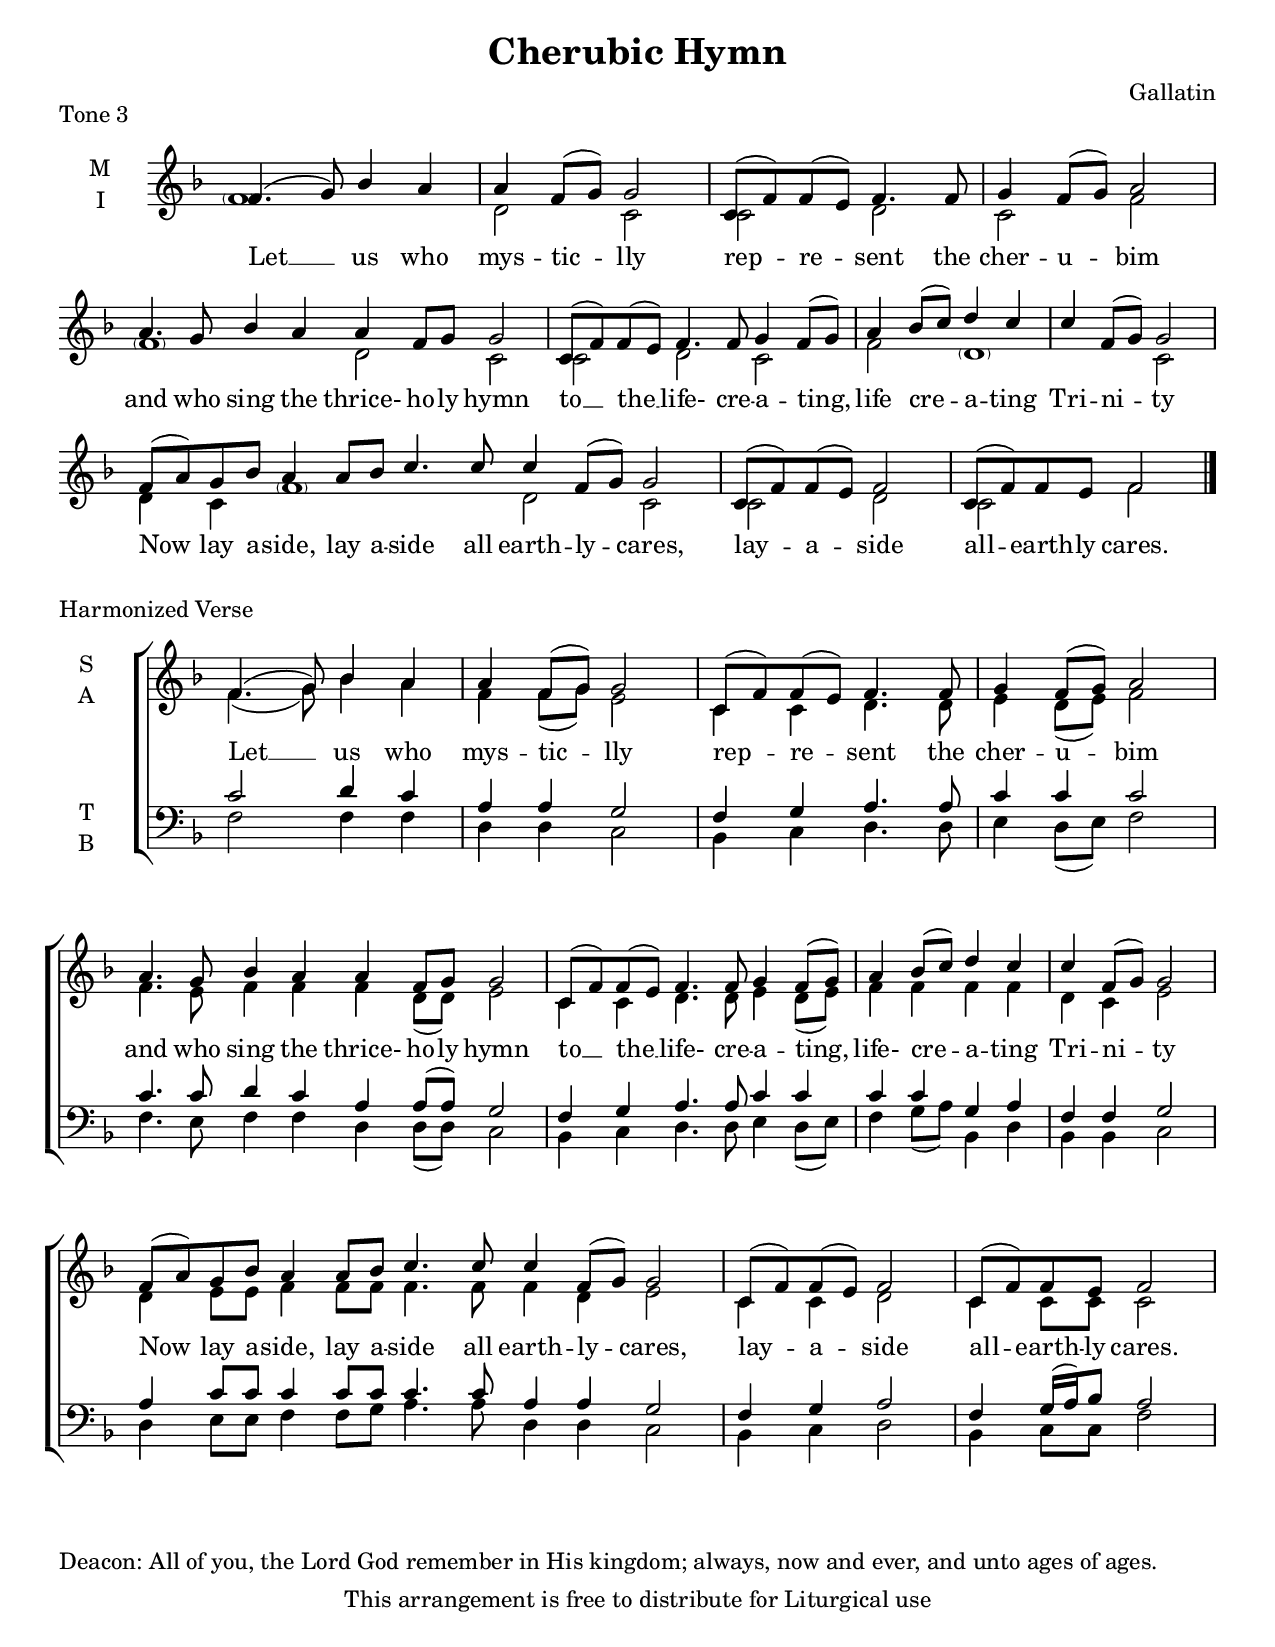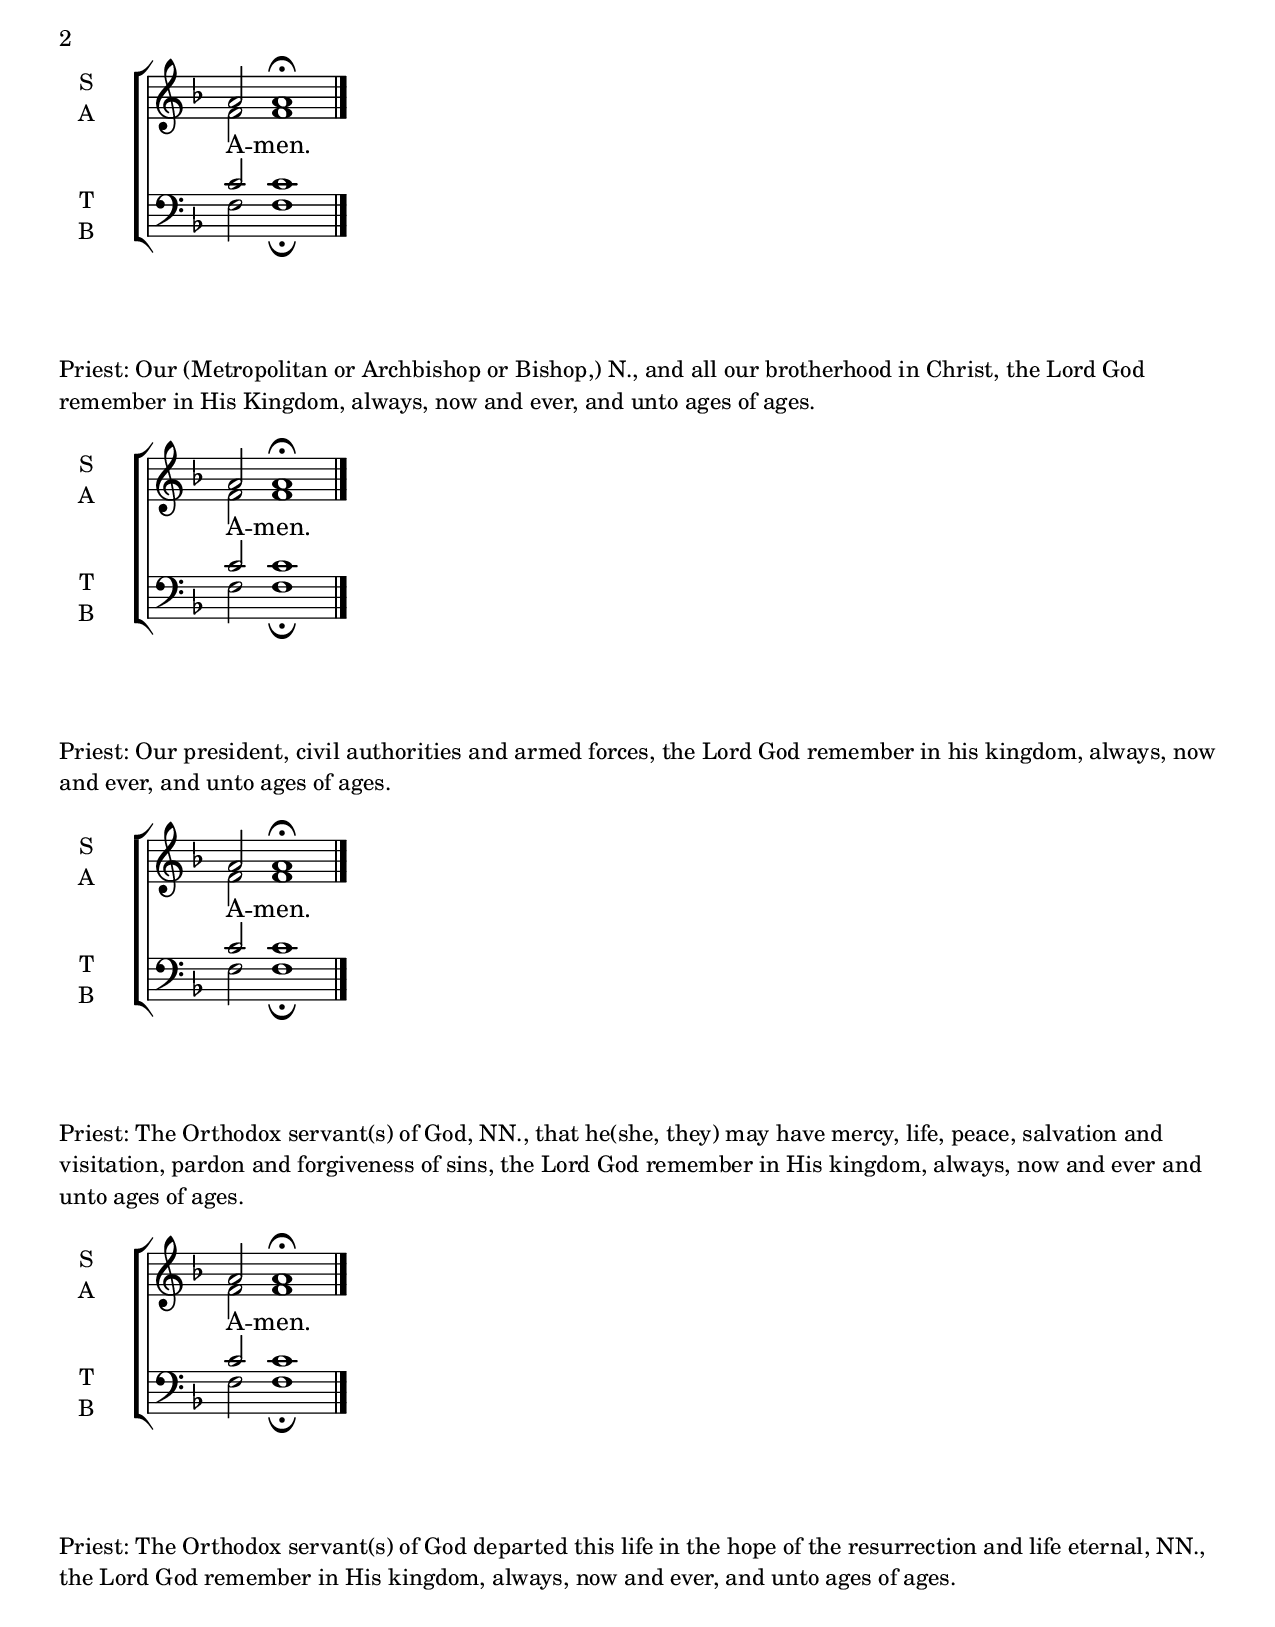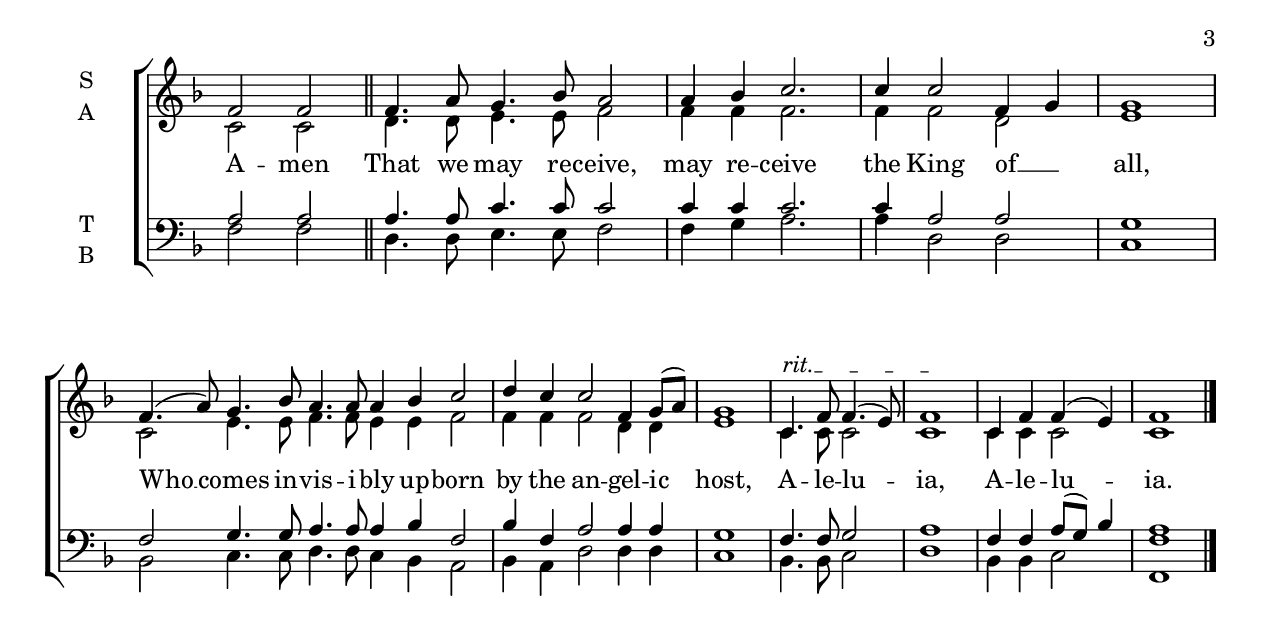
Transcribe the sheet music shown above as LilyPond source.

\version "2.18.2"
#(set-default-paper-size "letter")

\header {
  title = "Cherubic Hymn"
  subtitle = ""
  subsubtitle = ""
  piece = ""
  composer = "Gallatin"
  arranger = ""
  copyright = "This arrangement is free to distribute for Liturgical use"
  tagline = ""
}

\markup{Tone 3 }
\version "2.18.2"

% Provide an easy way to group a bunch of text together on a breve
% http://lilypond.org/doc/v2.18/Documentation/notation/working-with-ancient-music_002d_002dscenarios-and-solutions
recite = \once \override LyricText.self-alignment-X = #-1

\defineBarLine "invisible" #'("" "" "")
global = {
  \time 4/4 % Not used, Time_signature_engraver is removed from layout
  \key f \major
  %\set Timing.defaultBarType = "invisible" %% Only put bar lines where I say
}

hymnLyrics = \lyricmode {
  Let __ us who mys -- tic -- lly
  rep -- re -- sent the cher -- u -- bim
  and who sing the thrice- ho -- ly hymn
  to __ the __ life- cre -- a -- ting,
  life cre -- a -- ting Tri -- ni -- ty
  Now lay a -- side, lay a -- side all earth -- ly -- cares,
  lay -- a -- side
  all -- earth -- ly cares.
}

melody = \relative f' {
  \global % Leave these here for key to display
  f4.( g8) bes4 a a f8( g) g2

  c,8( f) f( e) f4. f8 g4 f8( g) a2

  \set Timing.measureLength = #(ly:make-moment 8/4)
  a4. g8 bes4 a a f8 g g2

  \set Timing.measureLength = #(ly:make-moment 6/4)
  c,8( f) f(e) f4. f8 g4 f8( g)

  \set Timing.measureLength = #(ly:make-moment 4/4)
  a4 bes8( c) d4 c c f,8( g) g2

   \set Timing.measureLength = #(ly:make-moment 10/4)
  f8( a) g8 bes a4  a8 bes c4. c8 c4 f,8( g) g2

  \set Timing.measureLength = #(ly:make-moment 4/4)
  c,8( f) f( e) f2 c8( f) f e f2
}


ison = \relative f' {
  \global % Leave these here for key to display
  \parenthesize f1 d2 c2
  c2 d2 c2 f2
  \parenthesize f1 d2 c2
  c2 d2 c2
  f2 \parenthesize d1 c2
  d4 c4 \parenthesize f1 d2 c2
  c2 d2 c2 f2 \bar "|."
}

\score {
  \new ChoirStaff <<
    \new Staff \with {
      midiInstrument = "choir aahs"
      instrumentName = \markup \center-column { M I }
    } <<
      \new Voice = "melody" { \voiceOne \melody }
      \new Voice = "ison" { \voiceTwo \ison }
    >>
    \new Lyrics \with {
      \override VerticalAxisGroup #'staff-affinity = #CENTER
    } \lyricsto "melody" \hymnLyrics

  >>
  \layout {
    \context {
      \Staff
      \remove "Time_signature_engraver"
    }
    \context {
      \Score
      \omit BarNumber
    }
  }
  \midi { \tempo 4 = 50
          \context {
            \Voice
            \remove "Dynamic_performer"
    }
  }
}


\markup{Harmonized Verse }
\version "2.18.2"

% Provide an easy way to group a bunch of text together on a breve
% http://lilypond.org/doc/v2.18/Documentation/notation/working-with-ancient-music_002d_002dscenarios-and-solutions
recite = \once \override LyricText.self-alignment-X = #-1

\defineBarLine "invisible" #'("" "" "")
global = {
  \time 4/4 % Not used, Time_signature_engraver is removed from layout
  \key f \major
}

hymnLyrics = \lyricmode {
  Let __ us who mys -- tic -- lly
  rep -- re -- sent the cher -- u -- bim
  and who sing the thrice- ho -- ly hymn
  to __ the __ life- cre -- a -- ting,
  life- cre -- a -- ting Tri -- ni -- ty
  Now lay a -- side, lay a -- side all earth -- ly -- cares,
  lay -- a -- side all -- earth -- ly cares.
}

soprano = \relative g' {
  \global % Leave these here for key to display
  f4.( g8) bes4 a a f8( g) g2

  c,8( f) f( e) f4. f8 g4 f8( g) a2

  \set Timing.measureLength = #(ly:make-moment 8/4)
  a4. g8 bes4 a a f8 g g2

  \set Timing.measureLength = #(ly:make-moment 6/4)
  c,8( f) f(e) f4. f8 g4 f8( g)

  \set Timing.measureLength = #(ly:make-moment 4/4)
  a4 bes8( c) d4 c c f,8( g) g2 \break

   \set Timing.measureLength = #(ly:make-moment 10/4)
  f8( a) g8 bes a4  a8 bes c4. c8 c4 f,8( g) g2

  \set Timing.measureLength = #(ly:make-moment 4/4)
  c,8( f) f( e) f2 c8( f) f e f2
}

alto = \relative f' {
  \global % Leave these here for key to display
  f4.( g8) bes4 a f f8( g) e2
  c4 c d4. d8 e4 d8( e) f2
  f4. e8 f4 f f d8( d) e2
  c4 c d4. d8 e4 d8( e)
  f4 f f f d c e2
  d4 e8 e f4 f8 f f4. f8 f4 d e2
  c4 c d2 c4 c8 c c2
}

tenor = \relative c' {
  \global % Leave these here for key to display
  c2 d4 c a a g2
  f4 g a4. a8 c4 c c2
  c4. c8 d4 c a4 a8( a) g2
  f4 g a4. a8 c4 c
  c c g a f f g2
  a4 c8 c c4 c8 c c4. c8 a4 a g2
  f4 g a2 f4 g16( a) bes8 a2
}

bass = \relative c {
  \global % Leave these here for key to display
  f2 f4 f d d c2
  bes4 c d4. d8 e4 d8( e) f2
  f4. e8 f4 f d d8( d) c2
  bes4 c d4. d8 e4 d8( e)
  f4 g8( a) bes,4 d bes bes c2
  d4 e8 e f4 f8 g8 a4. a8 d,4 d c2
  bes4 c d2 bes4 c8 c f2
}

\score {
  \new ChoirStaff <<
    \new Staff \with {
      midiInstrument = "choir aahs"
      instrumentName = \markup \center-column { S A }
    } <<
      \new Voice = "soprano" { \voiceOne \soprano }
      \new Voice = "alto" { \voiceTwo \alto }
    >>
    \new Lyrics \with {
      \override VerticalAxisGroup #'staff-affinity = #CENTER
    } \lyricsto "soprano" \hymnLyrics

    \new Staff \with {
      midiInstrument = "choir aahs"
      instrumentName = \markup \center-column { T B }
    } <<
      \clef bass
      \new Voice = "tenor" { \voiceOne \tenor }
      \new Voice = "bass" { \voiceTwo \bass }
    >>
  >>
  \layout {
    \context {
      \Staff
      \remove "Time_signature_engraver"
    }
    \context {
      \Score
      \omit BarNumber
    }
  }
  \midi { \tempo 4 = 50
          \context {
            \Voice
            \remove "Dynamic_performer"
    }
  }
}


\markuplist{\wordwrap-lines{Deacon: All of you, the Lord God remember in His kingdom;
  always, now and ever, and unto ages of ages.}}

\version "2.18.2"

% Provide an easy way to group a bunch of text together on a breve
% http://lilypond.org/doc/v2.18/Documentation/notation/working-with-ancient-music_002d_002dscenarios-and-solutions
recite = \once \override LyricText.self-alignment-X = #-1


global = {
  \time 6/4 % Not used, Time_signature_engraver is removed from layout
  \key f \major
  \set Timing.defaultBarType = "" %% Only put bar lines where I say
}

verseOne = \lyricmode {          A -- men. }
soprano = \relative g' { \global a2   a1 \fermata  \bar "|." }
alto    = \relative g' { \global f2   f1 }
tenor   = \relative c' { \global c2   c1 }
bass    = \relative c  { \global f2   f1 \fermata }

\score {
  \new ChoirStaff <<
    \new Staff \with {
      midiInstrument = "choir aahs"
      instrumentName = \markup \center-column { S A }
    } <<
      \new Voice = "soprano" { \voiceOne \soprano }
      \new Voice = "alto" { \voiceTwo \alto }
    >>
    \new Lyrics \with {
      \override VerticalAxisGroup #'staff-affinity = #CENTER
    } \lyricsto "soprano" \verseOne

    \new Staff \with {
      midiInstrument = "choir aahs"
      instrumentName = \markup \center-column { T B }
    } <<
      \clef bass
      \new Voice = "tenor" { \voiceOne \tenor }
      \new Voice = "bass" { \voiceTwo \bass }
    >>
  >>
  \layout {
    \context {
      \Staff
      \remove "Time_signature_engraver"
    }
    \context {
      \Score
      \omit BarNumber
    }
  }
  \midi { \tempo 4 = 200
          \context {
            \Voice
            \remove "Dynamic_performer"
    }
  }
}


\markuplist{\wordwrap-lines{Priest: Our (Metropolitan or Archbishop or Bishop,) N.,
  and all our brotherhood in Christ, the Lord God remember in His Kingdom,
  always, now and ever, and unto ages of ages.}}
\version "2.18.2"

% Provide an easy way to group a bunch of text together on a breve
% http://lilypond.org/doc/v2.18/Documentation/notation/working-with-ancient-music_002d_002dscenarios-and-solutions
recite = \once \override LyricText.self-alignment-X = #-1


global = {
  \time 6/4 % Not used, Time_signature_engraver is removed from layout
  \key f \major
  \set Timing.defaultBarType = "" %% Only put bar lines where I say
}

verseOne = \lyricmode {          A -- men. }
soprano = \relative g' { \global a2   a1 \fermata  \bar "|." }
alto    = \relative g' { \global f2   f1 }
tenor   = \relative c' { \global c2   c1 }
bass    = \relative c  { \global f2   f1 \fermata }

\score {
  \new ChoirStaff <<
    \new Staff \with {
      midiInstrument = "choir aahs"
      instrumentName = \markup \center-column { S A }
    } <<
      \new Voice = "soprano" { \voiceOne \soprano }
      \new Voice = "alto" { \voiceTwo \alto }
    >>
    \new Lyrics \with {
      \override VerticalAxisGroup #'staff-affinity = #CENTER
    } \lyricsto "soprano" \verseOne

    \new Staff \with {
      midiInstrument = "choir aahs"
      instrumentName = \markup \center-column { T B }
    } <<
      \clef bass
      \new Voice = "tenor" { \voiceOne \tenor }
      \new Voice = "bass" { \voiceTwo \bass }
    >>
  >>
  \layout {
    \context {
      \Staff
      \remove "Time_signature_engraver"
    }
    \context {
      \Score
      \omit BarNumber
    }
  }
  \midi { \tempo 4 = 200
          \context {
            \Voice
            \remove "Dynamic_performer"
    }
  }
}


\markuplist{\wordwrap-lines{Priest: Our president, civil authorities and armed forces,
  the Lord God remember in his kingdom, always, now and ever, and unto ages of ages.}}
\version "2.18.2"

% Provide an easy way to group a bunch of text together on a breve
% http://lilypond.org/doc/v2.18/Documentation/notation/working-with-ancient-music_002d_002dscenarios-and-solutions
recite = \once \override LyricText.self-alignment-X = #-1


global = {
  \time 6/4 % Not used, Time_signature_engraver is removed from layout
  \key f \major
  \set Timing.defaultBarType = "" %% Only put bar lines where I say
}

verseOne = \lyricmode {          A -- men. }
soprano = \relative g' { \global a2   a1 \fermata  \bar "|." }
alto    = \relative g' { \global f2   f1 }
tenor   = \relative c' { \global c2   c1 }
bass    = \relative c  { \global f2   f1 \fermata }

\score {
  \new ChoirStaff <<
    \new Staff \with {
      midiInstrument = "choir aahs"
      instrumentName = \markup \center-column { S A }
    } <<
      \new Voice = "soprano" { \voiceOne \soprano }
      \new Voice = "alto" { \voiceTwo \alto }
    >>
    \new Lyrics \with {
      \override VerticalAxisGroup #'staff-affinity = #CENTER
    } \lyricsto "soprano" \verseOne

    \new Staff \with {
      midiInstrument = "choir aahs"
      instrumentName = \markup \center-column { T B }
    } <<
      \clef bass
      \new Voice = "tenor" { \voiceOne \tenor }
      \new Voice = "bass" { \voiceTwo \bass }
    >>
  >>
  \layout {
    \context {
      \Staff
      \remove "Time_signature_engraver"
    }
    \context {
      \Score
      \omit BarNumber
    }
  }
  \midi { \tempo 4 = 200
          \context {
            \Voice
            \remove "Dynamic_performer"
    }
  }
}


\markuplist{\wordwrap-lines{Priest: The Orthodox servant(s) of God, NN., that he(she, they) may have mercy,
  life, peace, salvation and visitation, pardon and forgiveness of sins,
  the Lord God remember in His kingdom, always, now and ever and unto ages of ages.}}
\version "2.18.2"

% Provide an easy way to group a bunch of text together on a breve
% http://lilypond.org/doc/v2.18/Documentation/notation/working-with-ancient-music_002d_002dscenarios-and-solutions
recite = \once \override LyricText.self-alignment-X = #-1


global = {
  \time 6/4 % Not used, Time_signature_engraver is removed from layout
  \key f \major
  \set Timing.defaultBarType = "" %% Only put bar lines where I say
}

verseOne = \lyricmode {          A -- men. }
soprano = \relative g' { \global a2   a1 \fermata  \bar "|." }
alto    = \relative g' { \global f2   f1 }
tenor   = \relative c' { \global c2   c1 }
bass    = \relative c  { \global f2   f1 \fermata }

\score {
  \new ChoirStaff <<
    \new Staff \with {
      midiInstrument = "choir aahs"
      instrumentName = \markup \center-column { S A }
    } <<
      \new Voice = "soprano" { \voiceOne \soprano }
      \new Voice = "alto" { \voiceTwo \alto }
    >>
    \new Lyrics \with {
      \override VerticalAxisGroup #'staff-affinity = #CENTER
    } \lyricsto "soprano" \verseOne

    \new Staff \with {
      midiInstrument = "choir aahs"
      instrumentName = \markup \center-column { T B }
    } <<
      \clef bass
      \new Voice = "tenor" { \voiceOne \tenor }
      \new Voice = "bass" { \voiceTwo \bass }
    >>
  >>
  \layout {
    \context {
      \Staff
      \remove "Time_signature_engraver"
    }
    \context {
      \Score
      \omit BarNumber
    }
  }
  \midi { \tempo 4 = 200
          \context {
            \Voice
            \remove "Dynamic_performer"
    }
  }
}


\markuplist{\wordwrap-lines{Priest: The Orthodox servant(s) of God departed this life in the hope of the
  resurrection and life eternal, NN., the Lord God remember in His kingdom,
  always, now and ever, and unto ages of ages.}}
\version "2.18.2"

% Provide an easy way to group a bunch of text together on a breve
% http://lilypond.org/doc/v2.18/Documentation/notation/working-with-ancient-music_002d_002dscenarios-and-solutions
recite = \once \override LyricText.self-alignment-X = #-1

\defineBarLine "invisible" #'("" "" "")
global = {
  \time 4/4 % Not used, Time_signature_engraver is removed from layout
  \key f \major
}

hymnLyrics = \lyricmode {
  A -- men
  That we may re -- ceive,
  may re -- ceive the King of __ _ all,
  Who __ comes in -- vis -- i -- bly up -- born
  by the an -- gel -- ic host,
  A -- le -- lu -- ia,
  A -- le -- lu -- ia.
}

soprano = \relative g' {
  % Ritardando spanning several notes use '\startTextSpan' and \stopTextSpan
  \override TextSpanner.bound-details.left.text = "rit."
  \global % Leave these here for key to display
  f2 f \bar "||"

  \set Timing.measureLength = #(ly:make-moment 6/4)
  f4. a8 g4. bes8 a2

  \set Timing.measureLength = #(ly:make-moment 5/4)
  a4 bes c2. c4 c2 f,4 g
         \set Timing.measureLength = #(ly:make-moment 4/4) g1

  \set Timing.measureLength = #(ly:make-moment 10/4)
  f4.( a8) g4. bes8 a4. a8 a4 bes c2

  \set Timing.measureLength = #(ly:make-moment 6/4)
  d4 c c2 f,4 g8( a)
         \set Timing.measureLength = #(ly:make-moment 4/4) g1

  c,4.\startTextSpan f8 f4.( e8) f1 \stopTextSpan
  c4 f f( e) f1 \bar "|."
}

alto = \relative f' {
  \global % Leave these here for key to display
  c2 c
  d4. d8 e4. e8 f2
  f4 f f2. f4 f2 d e1
  c2 e4. e8 f4. f8 e4 e f2
  f4 f f2 d4 d e1
  c4. c8 c2 c1
  c4 c c2 c1
}

tenor = \relative c' {
  \global % Leave these here for key to display
  a2 a2
  a4. a8 c4. c8 c2
  c4 c c2. c4 a2 a g1
  f2 g4. g8 a4. a8 a4 bes f2
  bes4 f a2 a4 a g1
  f4. f8 g2 a1
  f4 f a8( g) bes4 a1
}

bass = \relative c {
  \global % Leave these here for key to display
  f2 f
  d4. d8 e4. e8 f2
  f4 g a2. a4 d,2 d c1
  bes2 c4. c8 d4. d8 c4 bes a2
  bes4 a d2 d4 d c1
  bes4. bes8 c2 d1
  bes4 bes c2 <f f,>1
}

\score {
  \new ChoirStaff <<
    \new Staff \with {
      midiInstrument = "choir aahs"
      instrumentName = \markup \center-column { S A }
    } <<
      \new Voice = "soprano" { \voiceOne \soprano }
      \new Voice = "alto" { \voiceTwo \alto }
    >>
    \new Lyrics \with {
      \override VerticalAxisGroup #'staff-affinity = #CENTER
    } \lyricsto "soprano" \hymnLyrics

    \new Staff \with {
      midiInstrument = "choir aahs"
      instrumentName = \markup \center-column { T B }
    } <<
      \clef bass
      \new Voice = "tenor" { \voiceOne \tenor }
      \new Voice = "bass" { \voiceTwo \bass }
    >>
  >>
  \layout {
    \context {
      \Staff
      \remove "Time_signature_engraver"
    }
    \context {
      \Score
      \omit BarNumber
    }
  }
  \midi { \tempo 4 = 150
          \context {
            \Voice
            \remove "Dynamic_performer"
    }
  }
}

